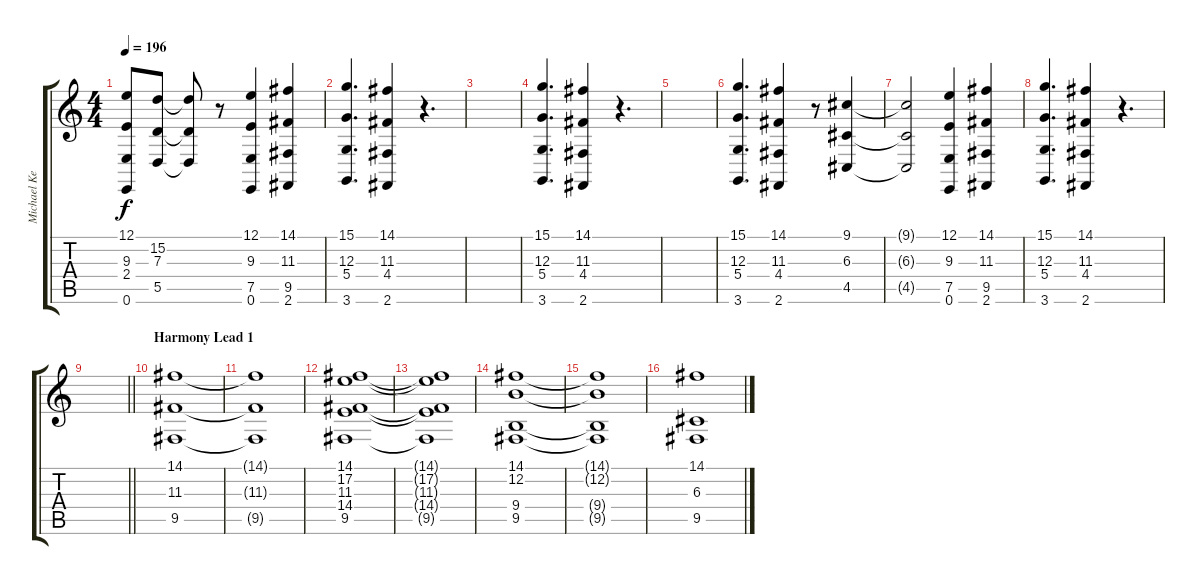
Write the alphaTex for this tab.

\track ("Michael Kenny" "Michael Ke") {instrument choiraahs}
\staff {score tabs}
\tuning (E4 B3 G3 D3 A2 E2) {hide}
\ts (4 4)
\tempo 196
\clef g2
\ks c
(12.1{t} 9.3{t} 2.4{t} 0.6{t}).8{dy f} (15.2 7.3 5.5).8 (15.2{t} 7.3{t} 5.5{t}).8 r.8 (12.1 9.3 7.5 0.6).4 (14.1 11.3 9.5 2.6).4 |
(15.1 12.3 5.4 3.6).4{d} (14.1 11.3 4.4 2.6).4 r.4{d} |
|
(15.1 12.3 5.4 3.6).4{d} (14.1 11.3 4.4 2.6).4 r.4{d} |
|
(15.1 12.3 5.4 3.6).4{d} (14.1 11.3 4.4 2.6).4 r.8 (9.1 6.3 4.5).4 |
(9.1{t} 6.3{t} 4.5{t}).2 (12.1 9.3 7.5 0.6).4 (14.1 11.3 9.5 2.6).4 |
(15.1 12.3 5.4 3.6).4{d} (14.1 11.3 4.4 2.6).4 r.4{d} |
\barLineRight lightlight
|
\section ("" "Harmony Lead 1")
(14.1 11.3 9.5).1{instrument stringensemble1} |
(14.1{t} 11.3{t} 9.5{t}).1 |
(14.1 17.2 11.3 14.4 9.5).1 |
(14.1{t} 17.2{t} 11.3{t} 14.4{t} 9.5{t}).1 |
(14.1 12.2 9.4 9.5).1 |
(14.1{t} 12.2{t} 9.4{t} 9.5{t}).1 |
(14.1 6.3 9.5).1
